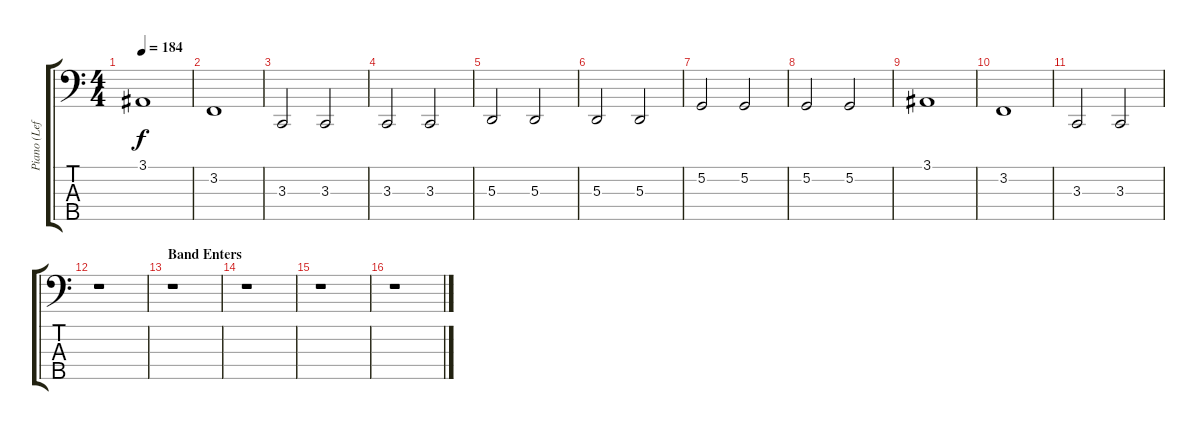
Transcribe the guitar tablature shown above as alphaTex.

\track ("Piano (Left Hand)" "Piano (Lef") {instrument acousticgrandpiano}
\staff {score tabs}
\tuning (G2 D2 A1 E1 B0) {hide}
\ts (4 4)
\tempo 184
\clef f4
\ks c
3.1.1{dy f} |
3.2.1 |
3.3.2 3.3.2 |
3.3.2 3.3.2 |
5.3.2 5.3.2 |
5.3.2 5.3.2 |
5.2.2 5.2.2 |
5.2.2 5.2.2 |
3.1.1 |
3.2.1 |
3.3.2 3.3.2 |
r.1 |
\section ("" "Band Enters")
r.1 |
r.1 |
r.1 |
r.1
